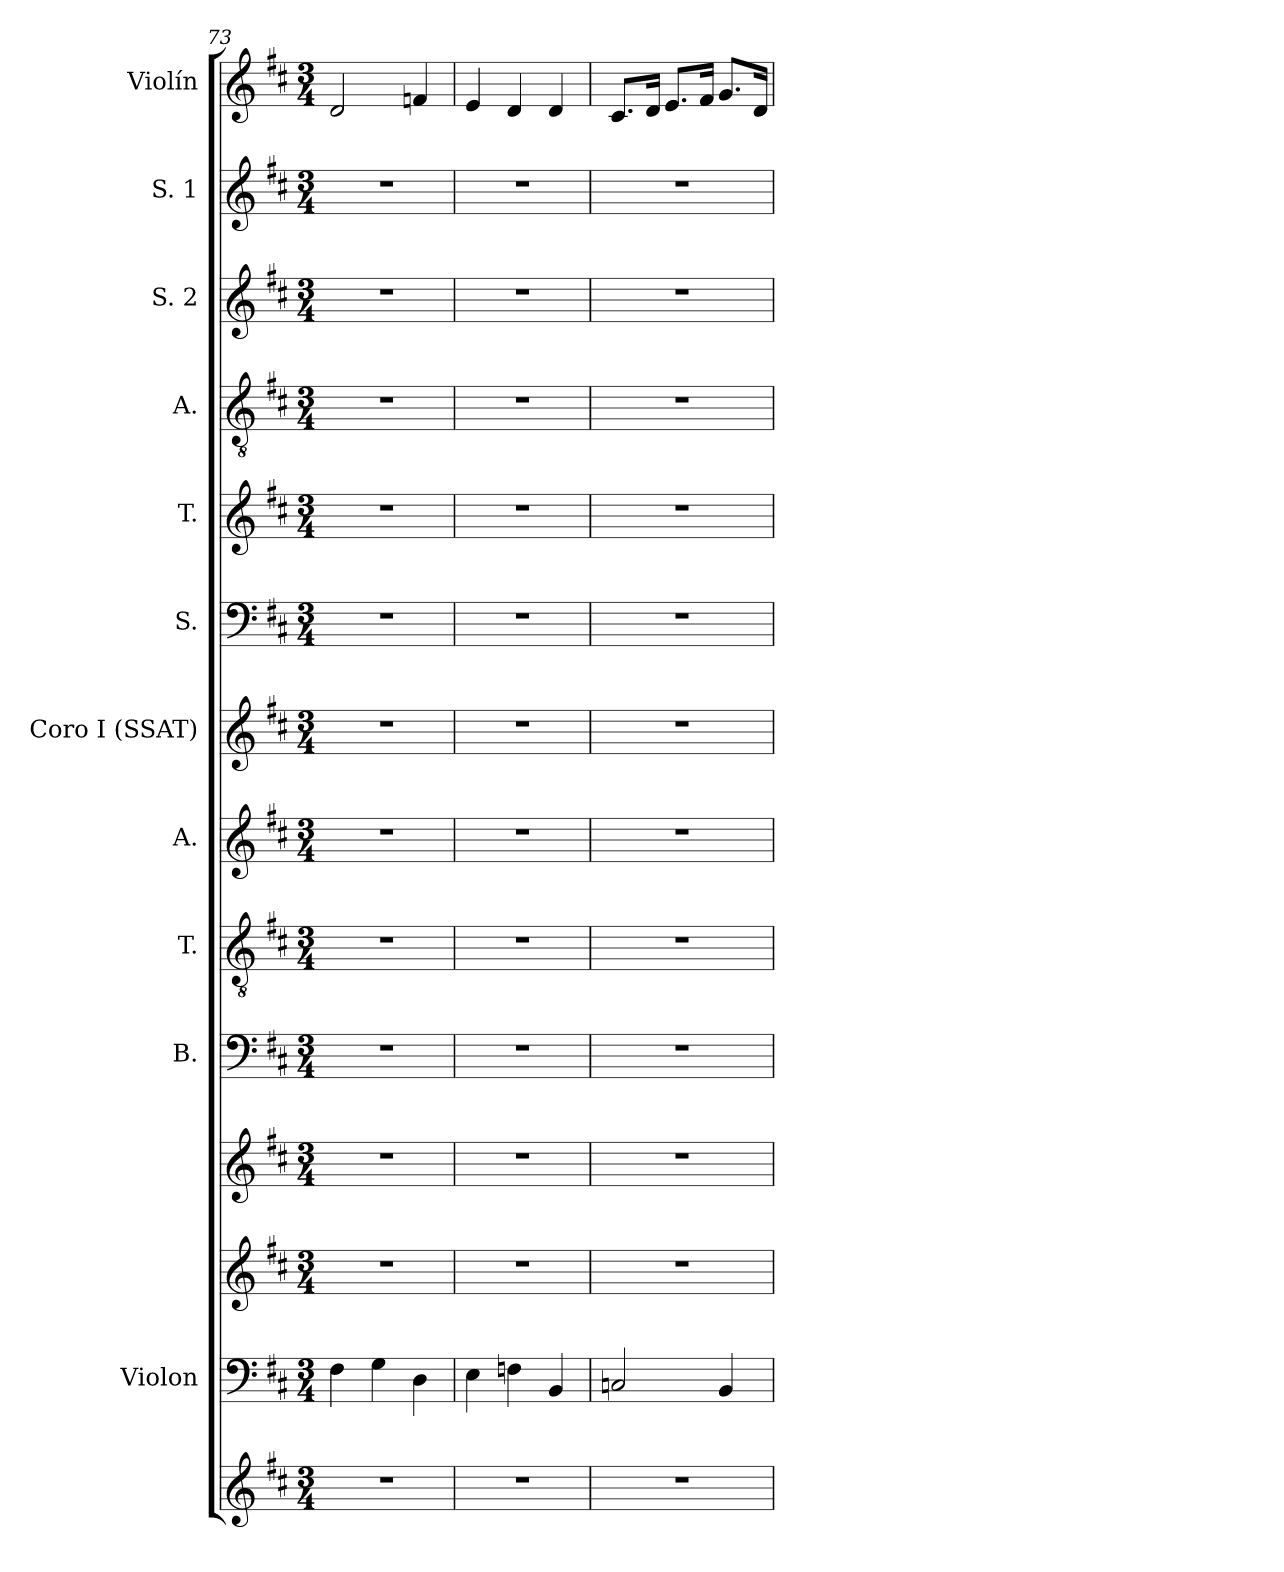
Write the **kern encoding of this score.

**kern	**kern	**kern	**kern	**kern	**kern	**kern	**kern	**kern	**kern	**kern	**kern	**kern	**kern
*part14	*part13	*part12	*part11	*part10	*part9	*part8	*part7	*part6	*part5	*part4	*part3	*part2	*part1
*staff14	*staff13	*staff12	*staff11	*staff10	*staff9	*staff8	*staff7	*staff6	*staff5	*staff4	*staff3	*staff2	*staff1
*	*I"Violon	*	*	*I"B.	*I"T.	*I"A.	*I"Coro I (SSAT)	*I"S.	*I"T.	*I"A.	*I"S. 2	*I"S. 1	*I"Violín
*	*I'Violon	*	*	*	*	*	*	*	*	*	*I'S. 2	*I'S. 1	*I'Violín
*clefG2	*clefF4	*clefG2	*clefG2	*clefF4	*clefGv2	*clefG2	*clefG2	*clefF4	*clefG2	*clefGv2	*clefG2	*clefG2	*clefG2
*k[f#c#]	*k[f#c#]	*k[f#c#]	*k[f#c#]	*k[f#c#]	*k[f#c#]	*k[f#c#]	*k[f#c#]	*k[f#c#]	*k[f#c#]	*k[f#c#]	*k[f#c#]	*k[f#c#]	*k[f#c#]
*D:	*D:	*D:	*D:	*D:	*D:	*D:	*D:	*D:	*D:	*D:	*D:	*D:	*D:
*M3/4	*M3/4	*M3/4	*M3/4	*M3/4	*M3/4	*M3/4	*M3/4	*M3/4	*M3/4	*M3/4	*M3/4	*M3/4	*M3/4
=73	=73	=73	=73	=73	=73	=73	=73	=73	=73	=73	=73	=73	=73
2.r	4F#\	2.r	2.r	2.r	2.r	2.r	2.r	2.r	2.r	2.r	2.r	2.r	2d/
.	4G\	.	.	.	.	.	.	.	.	.	.	.	.
.	4D\	.	.	.	.	.	.	.	.	.	.	.	4fn/
=74	=74	=74	=74	=74	=74	=74	=74	=74	=74	=74	=74	=74	=74
2.r	4E\	2.r	2.r	2.r	2.r	2.r	2.r	2.r	2.r	2.r	2.r	2.r	4e/
.	4Fn\	.	.	.	.	.	.	.	.	.	.	.	4d/
.	4BB/	.	.	.	.	.	.	.	.	.	.	.	4d/
=75	=75	=75	=75	=75	=75	=75	=75	=75	=75	=75	=75	=75	=75
2.r	2Cn/	2.r	2.r	2.r	2.r	2.r	2.r	2.r	2.r	2.r	2.r	2.r	8.c#/L
.	.	.	.	.	.	.	.	.	.	.	.	.	16d/Jk
.	.	.	.	.	.	.	.	.	.	.	.	.	8.e/L
.	.	.	.	.	.	.	.	.	.	.	.	.	16f#/Jk
.	4BB/	.	.	.	.	.	.	.	.	.	.	.	8.g/L
.	.	.	.	.	.	.	.	.	.	.	.	.	16d/Jk
=	=	=	=	=	=	=	=	=	=	=	=	=	=
*-	*-	*-	*-	*-	*-	*-	*-	*-	*-	*-	*-	*-	*-
